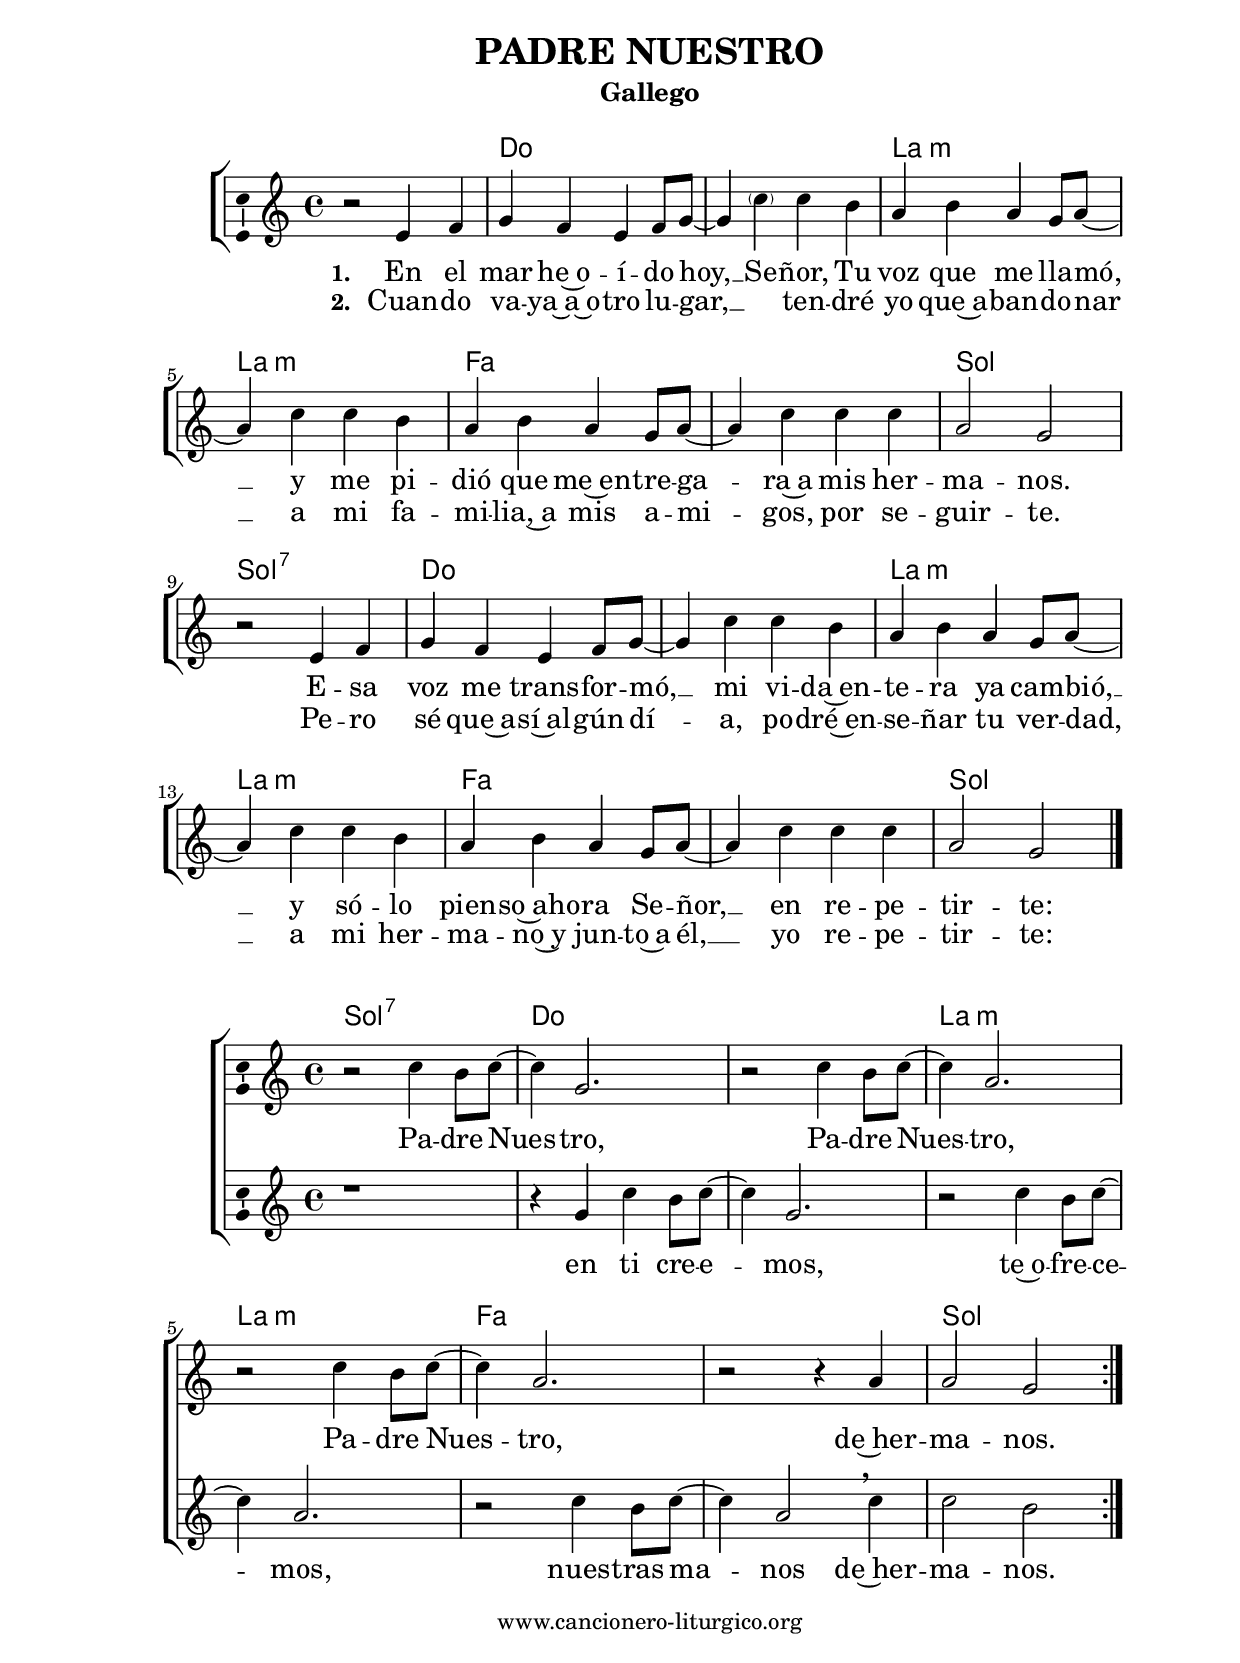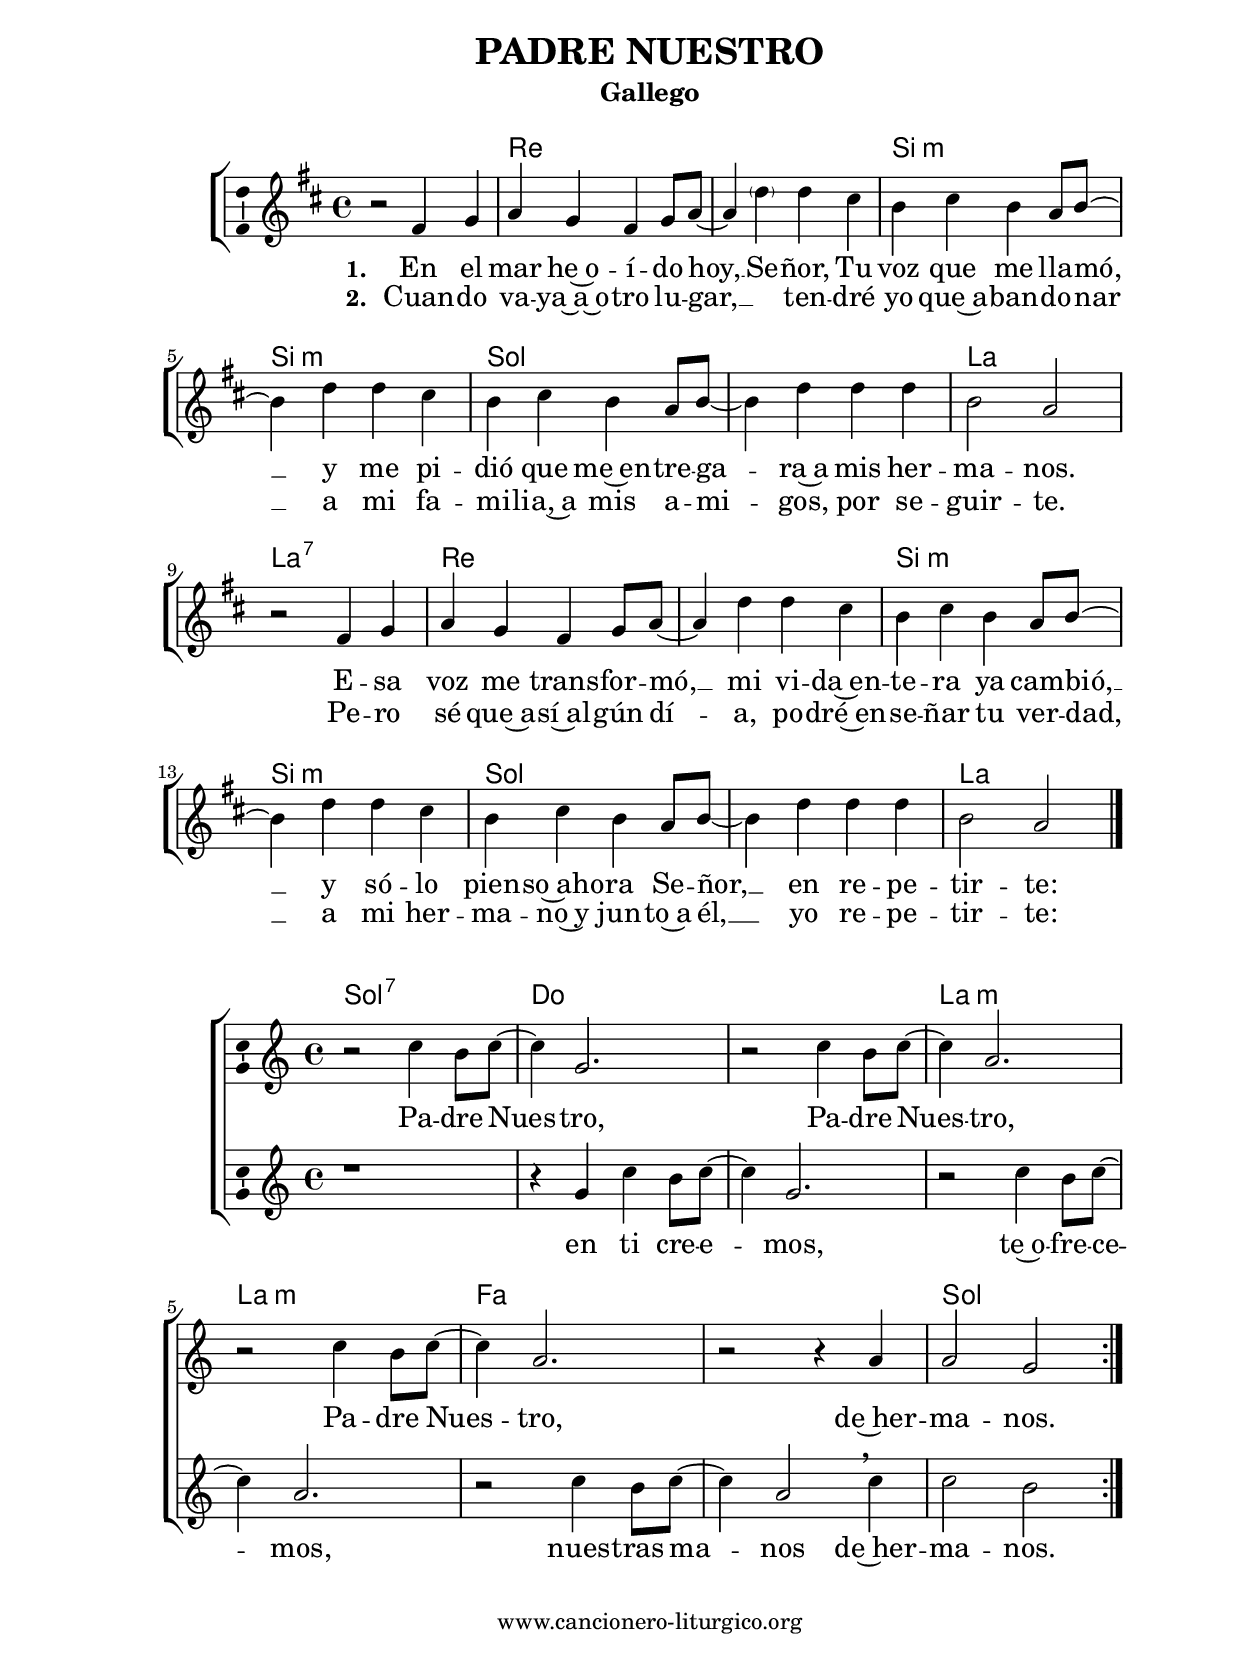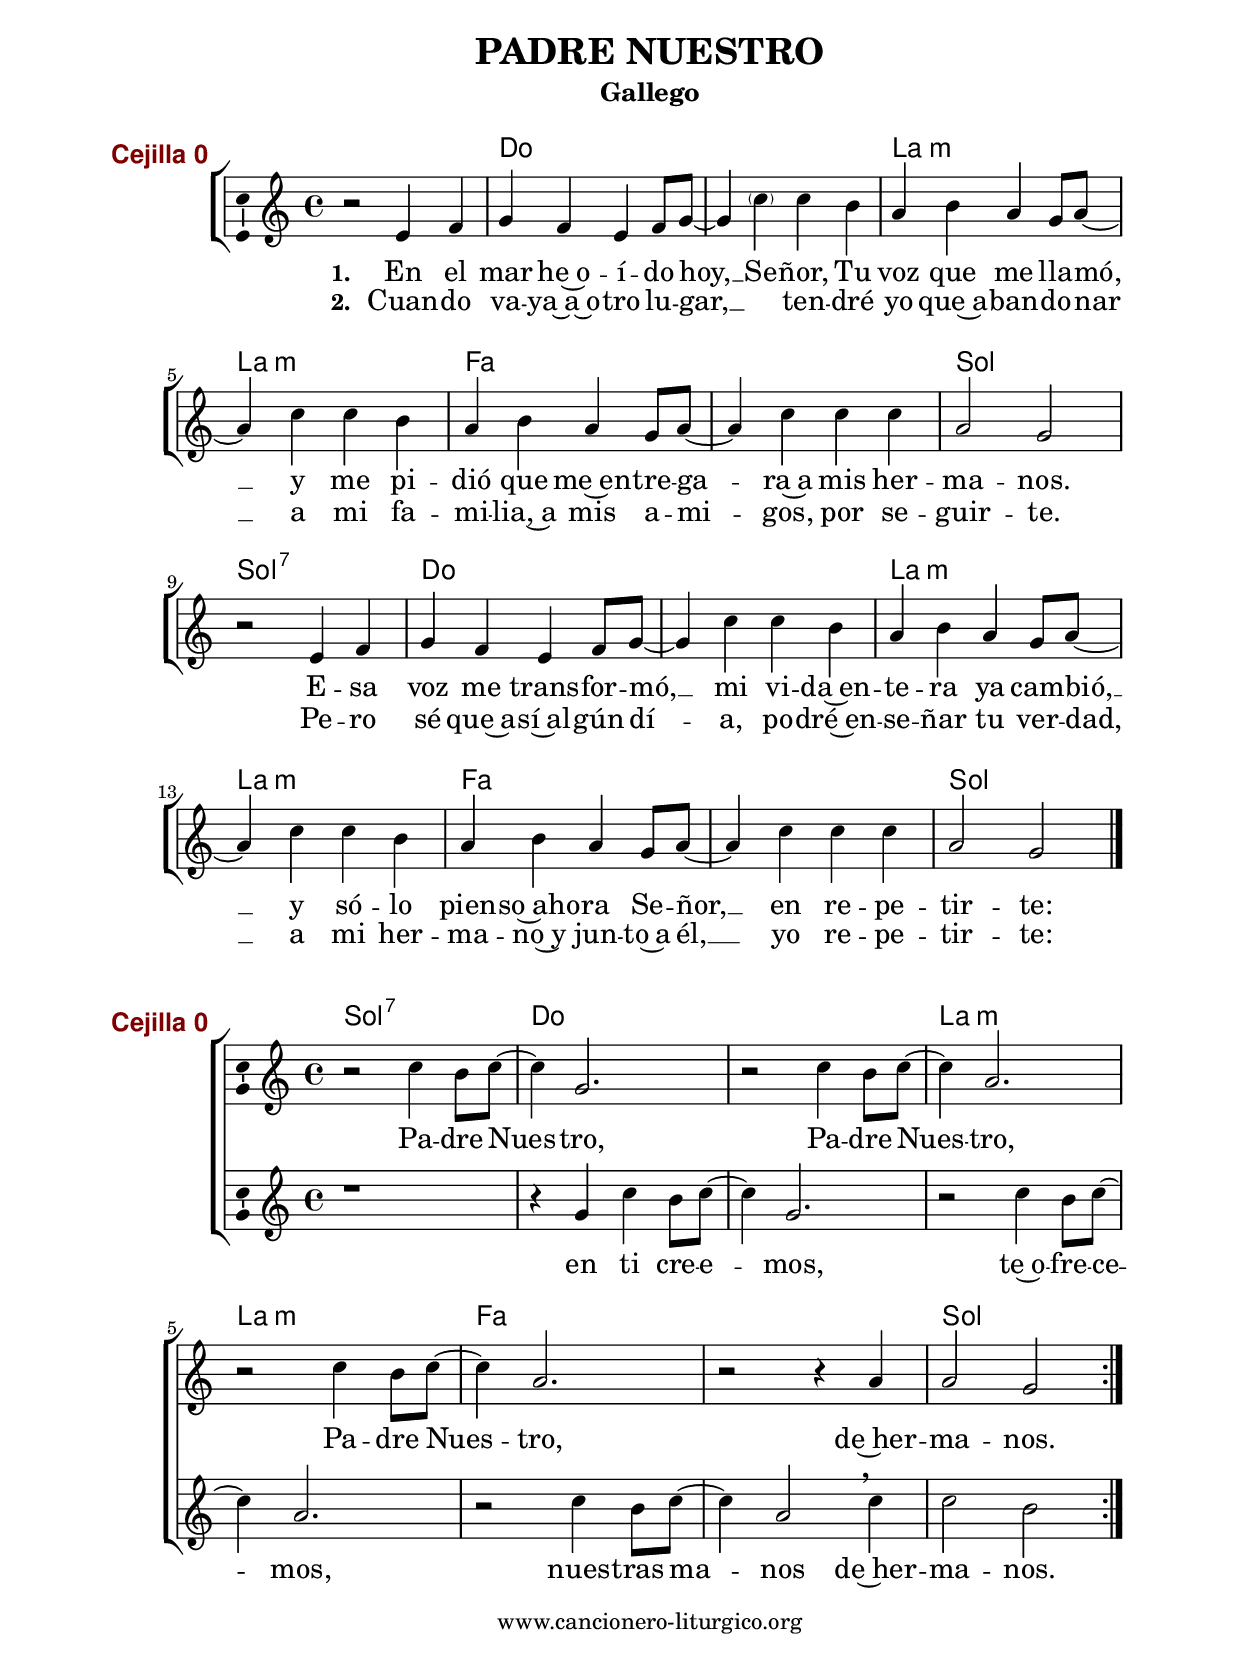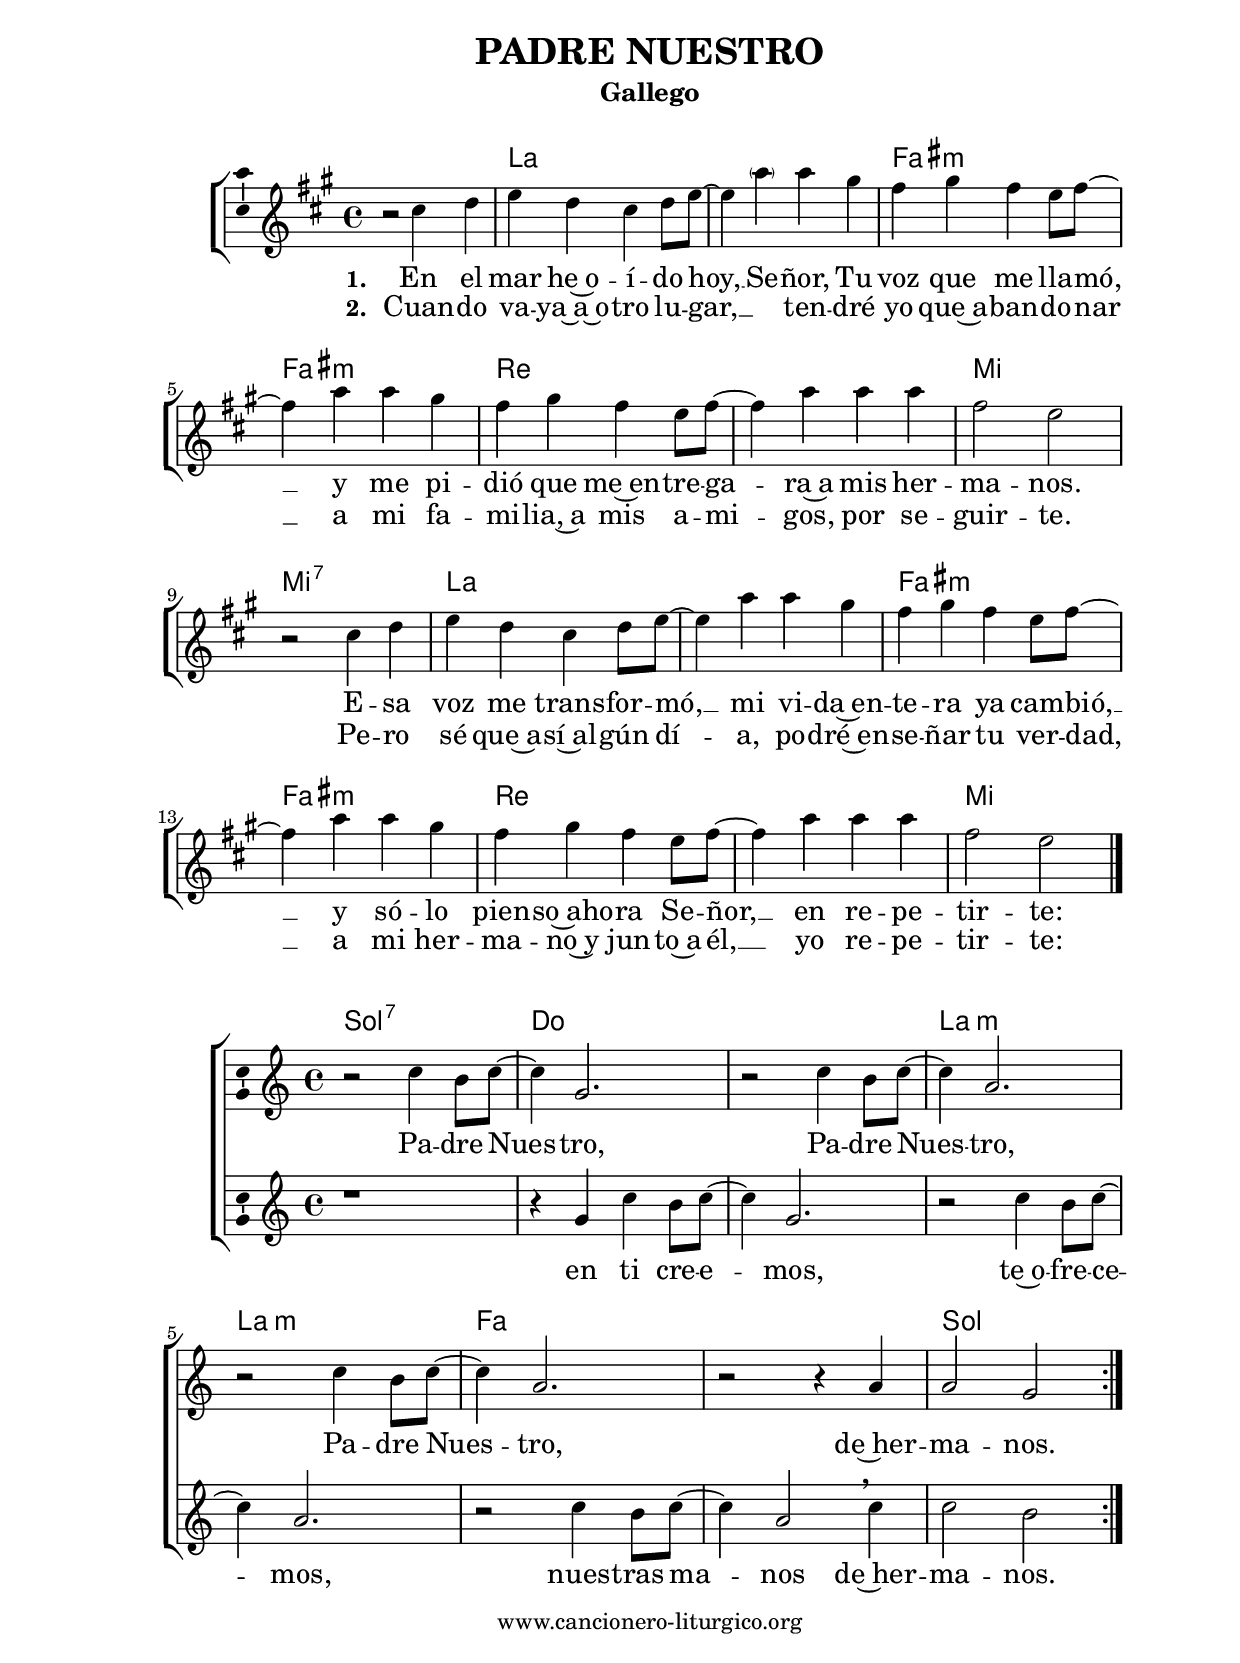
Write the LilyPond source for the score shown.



%versión de lilypond para la que se ha escrito esta partitura:
\version "2.16.0"

	%Tamaño papel
	#(set-default-paper-size "a4")
	%Tamaño partitura
	#(set-global-staff-size 20)
	%No responde al pulsar sobre una nota
	#(ly:set-option 'point-and-click #f)

%parámetros del encabezamiento:
\header {
	title = "PADRE NUESTRO"
	subtitle = "Gallego"
	composer = ""
	poet = ""
%	meter = "Tono original: Do M"
	arranger = ""
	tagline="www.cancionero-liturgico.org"
%	copyright="Editado con LilyPond para Linux"
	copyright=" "
	tiempo = ""
	usos = "Padrenuestro"
	letra = ""
	}

%parámetros asociados al papel:
\paper  {
	oddHeaderMarkup = \markup {\fill-line { \on-the-fly #not-first-page \fromproperty #'header:title \on-the-fly #not-first-page \fromproperty #'header:composer }}
	evenHeaderMarkup = \markup {\fill-line { \fromproperty #'header:composer \fromproperty #'header:title }}
	#(set-paper-size "a4")
	print-page-number = ##f
	first-page-number = 1
	print-first-page-number = ##f
%	head-separation = 3.0 \cm
	top-margin = 2.0 \cm
	bottom-margin = 0.5\cm
%%%	bottom-margin = -1.0\cm
	left-margin = 3.0 \cm
	line-width = 16.0 \cm 
	indent = 8\mm
	interscoreline = 2.\mm
	between-system-space = 15\mm
%	para que las partituras no llenen la hoja:
	ragged-bottom = ##t
%	idem para la última hoja:
	ragged-last-bottom = ##f
%	para que las partituras llenen el ancho del papel:
	ragged-last = ##f
	after-title-space = 2.5 \cm
page-count=1
%system-count=14

	%Flexible Vertical Spacing
%	markup-markup-spacing =
%	#'((basic-distance . 15) (minimum-distance . 15) (padding . 3))
	markup-system-spacing =
	#'((basic-distance . 15) (minimum-distance . 15) (padding . 3))
	system-system-spacing =
	#'((basic-distance . 15) (minimum-distance . 15) (padding . 3))
	score-system-spacing =
	#'((basic-distance . 15) (minimum-distance . 15) (padding . 5))
%	top-system-spacing = % header
%	#'((basic-distance . 8) (minimum-distance . 0) (padding . 0))
%	top-markup-spacing =
%	#'((basic-distance . 20) (minimum-distance . 20) (padding . 0))
	last-bottom-spacing = % footer
	#'((basic-distance . 5) (minimum-distance . 5) (padding . 0))
%	score-markup-spacing =
%	#'((basic-distance . 16) (minimum-distance . 13) (padding . 0))

	}


%parámetros que afectan a toda la partitura:
global =  {
	%clave de sol (G):
	\clef G
	%armadura:
%	\transpose aes g
	\key c \major
	\tempo 4=120
	\set Score.tempoHideNote = ##t
	}


acordes = {
	\italianChords
	\chordmode {
%	\transpose aes g
{

s1
c1 c a:m a:m f f g
g1:7
c1 c a:m a:m f f g

	}
	}
}

acordespoli = {
	\italianChords
	\chordmode {
%	\transpose aes g
{

\repeat volta 2 {
g1:7
c1 c a:m a:m f f g
}

}
}
}


melodia = 
%	\transpose aes g
{
\time 4/4

\relative c'{

r2 e4 f
g4 f e f8 g~
g4 \parenthesize c c b
a4 b a g8 a~
a4 c c b
a4 b a g8 a~
a4 c c c
a2 g

r2 e4 f
g4 f e f8 g~
g4 c c b
a4 b a g8 a~
a4 c c b
a4 b a g8 a~
a4 c c c
a2 g

\bar "|."

}
}


melopoliuno = 
%	\transpose aes g
{

\time 4/4

\relative c''{

\repeat volta 2 {
r2 c4 b8 c~
c4 g2.

r2 c4 b8 c~
c4 a2.

r2 c4 b8 c~
c4 a2.

r2 r4 a4
a2 g
}

%\bar "|."
}
}


melopolidos = 
%	\transpose aes g
{

\time 4/4

\relative c''{

\repeat volta 2 {
r1
r4 g c b8 c~
c4 g2.

r2 c4 b8 c~
c4 a2.

r2 c4 b8 c~
c4 a2 \breathe c4
c2 b
}

%\bar "|."
}
}


texto = \lyricmode {

\set stanza =#"1. " En el mar he~o -- í -- do hoy, __
Se -- ñor, Tu voz que me lla -- mó, __
y me pi -- dió que me~en -- tre -- ga -- ra~a
mis her -- ma -- nos.

E -- sa voz me trans -- for -- mó, __
mi vi -- da~en -- te -- ra ya cam -- bió, __
y só -- lo pien -- so~aho -- ra Se -- ñor, __
en re -- pe -- tir -- te:

}

textodos = \lyricmode {

\set stanza =#"2. " Cuan -- do va -- ya~a~o -- tro lu -- gar, __
"  " ten -- dré yo que~a -- ban -- do -- nar __
a mi fa -- mi -- lia,~a mis a -- mi -- gos,
por se -- guir -- te.

Pe -- ro sé que~a -- sí~al -- gún dí -- a,
po -- dré~en -- se -- ñar tu ver -- dad, __
a mi her -- ma -- no~y jun -- to~a él, __
yo re -- pe -- tir -- te:

}

textopoliuno = \lyricmode {

Pa -- dre Nues -- tro,
Pa -- dre Nues -- tro,
Pa -- dre Nues -- tro,
de~her -- ma -- nos.

	}

textopolidos = \lyricmode {

en ti cre -- e -- mos,
te~o -- fre -- ce -- mos,
nues -- tras ma -- nos
de~her -- ma -- nos.

	}


acordesStaff = \context ChordNames = acordesStaff <<
	\set chordChanges = ##t
	\acordes
	>>

acordespoliStaff = \context ChordNames = acordespoliStaff <<
	\set chordChanges = ##t
	\acordespoli
	>>


%%%%%%%%%%%%%%%%%%%%%%%%%%%%%%%%%%% CEJILLA %%%%%%%%%%%%%%%%%%%%%%%%%%%%%%%%%%%
acordescejilla = {
%%%	\override ChordNames.ChordName #'font-size = #-1
%%%	\override ChordNames.ChordName #'font-series = #'bold
	\transpose c c {
		\acordes
		}
	}

acordescejillaStaff = \context ChordNames = acordescejillaStaff <<
	\set Staff.instrumentName = \markup \with-color #darkred \larger \bold \sans "Cejilla 0"
	\set chordChanges = ##t
	\acordescejilla
	>>
acordespolicejilla = {
%%%	\override ChordNames.ChordName #'font-size = #-1
%%%	\override ChordNames.ChordName #'font-series = #'bold
	\transpose c c {
		\acordespoli
		}
	}

acordespolicejillaStaff = \context ChordNames = acordespolicejillaStaff <<
	\set Staff.instrumentName = \markup \with-color #darkred \larger \bold \sans "Cejilla 0"
	\set chordChanges = ##t
	\acordespolicejilla
	>>
%%%%%%%%%%%%%%%%%%%%%%%%%%%%%%%%%%% CEJILLA %%%%%%%%%%%%%%%%%%%%%%%%%%%%%%%%%%%


vozStaff = \context Voice = vozStaff
\with {\consists "Ambitus_engraver"}
<<
%	\set Staff.instrumentName = ""
%	\set Staff.shortInstrumentName = ""
%	\set Staff.midiInstrument = #"clarinet"
%	\set Staff.midiInstrument = #"cello"
	\set Staff.midiInstrument = #"flute"
%	\set Staff.midiInstrument = #"electric guitar (jazz)"
%	\set Staff.midiInstrument = #"english horn"
%	\set Staff.midiInstrument = #"violin"
%	\set Staff.midiInstrument = #"glockenspiel"
	\set Staff.midiMinimumVolume = #0.7
	\set Staff.midiMaximumVolume = #0.9
	\global
	\melodia
	>>

vozpoliunoStaff = \context Voice = vozpoliunoStaff
\with {\consists "Ambitus_engraver"}
<<
%	\set Staff.instrumentName = ""
%	\set Staff.shortInstrumentName = ""
%	\set Staff.midiInstrument = #"clarinet"
%	\set Staff.midiInstrument = #"cello"
	\set Staff.midiInstrument = #"flute"
%	\set Staff.midiInstrument = #"electric guitar (jazz)"
%	\set Staff.midiInstrument = #"english horn"
%	\set Staff.midiInstrument = #"violin"
%	\set Staff.midiInstrument = #"glockenspiel"
	\set Staff.midiMinimumVolume = #0.7
	\set Staff.midiMaximumVolume = #0.9
	\global
	\melopoliuno
	>>

vozpolidosStaff = \context Voice = vozpolidosStaff
\with {\consists "Ambitus_engraver"}
<<
%	\set Staff.instrumentName = ""
%	\set Staff.shortInstrumentName = ""
%	\set Staff.midiInstrument = #"clarinet"
%	\set Staff.midiInstrument = #"cello"
	\set Staff.midiInstrument = #"flute"
%	\set Staff.midiInstrument = #"electric guitar (jazz)"
%	\set Staff.midiInstrument = #"english horn"
%	\set Staff.midiInstrument = #"violin"
%	\set Staff.midiInstrument = #"glockenspiel"
	\set Staff.midiMinimumVolume = #0.7
	\set Staff.midiMaximumVolume = #0.9
	\global
	\melopolidos
	>>


textoStaff = \context Lyrics = textoStaff <<
	\lyricsto vozStaff \texto
	>>

textodosStaff = \context Lyrics = textodosStaff <<
	\lyricsto vozStaff \textodos
	>>

textopoliunoStaff = \context Lyrics = textopoliunoStaff <<
	\lyricsto vozpoliunoStaff \textopoliuno
	>>

textopolidosStaff = \context Lyrics = textopolidosStaff <<
	\lyricsto vozpolidosStaff \textopolidos
	>>


\book {
	\score {
		\context ChoirStaff {
			\override StaffGroup.SystemStartBracket #'collapse-height = #1
			\override Score.SystemStartBar #'collapse-height = #1
			<<
			\acordesStaff
			\vozStaff
			\textoStaff
			\textodosStaff
			>>
			}
		\layout {
	    		\context {
				\Lyrics
				\override LyricText #'font-size = #2
				}
	   		 \context {
				\Score
				\override StaffSymbol #'staff-space = #(magstep +3)
				}
			}
		}
	\score {
		\context ChoirStaff {
%			\override StaffGroup.SystemStartBracket #'collapse-height = #1
%			\override Score.SystemStartBar #'collapse-height = #1
			<<
			\acordespoliStaff
			\vozpoliunoStaff
			\textopoliunoStaff
			\vozpolidosStaff
			\textopolidosStaff
			>>
			}
		\layout {
	    		\context {
				\Lyrics
				\override LyricText #'font-size = #2
				}
	   		 \context {
				\Score
				\override StaffSymbol #'staff-space = #(magstep +3)
				}
			}
		}
	\score {
		\unfoldRepeats
		\context ChoirStaff {
			<<
			\acordesStaff
			\vozStaff
			>>
			<<
			\acordespoliStaff
			\vozpoliunoStaff
			\vozpolidosStaff
			>>
			}
		\midi {
	  		\context {
	  			\Score
				tempoWholesPerMinute = #(ly:make-moment 70 4)
				}
			}
		}
	}


%Partitura para guitarra
#(define output-suffix "G")
\book {
	\score {
		\context ChoirStaff {
			\override StaffGroup.SystemStartBracket #'collapse-height = #1
			\override Score.SystemStartBar #'collapse-height = #1
			<<
			\acordescejillaStaff
			\vozStaff
			\textoStaff
			\textodosStaff
			>>
			}
		\layout {
%%%%%%%%%%%%%%%%%%%%%%%%%%%%%%%%%%% CEJILLA %%%%%%%%%%%%%%%%%%%%%%%%%%%%%%%%%%%
			\context {
				\ChordNames \consists Instrument_name_engraver
				}
%%%%%%%%%%%%%%%%%%%%%%%%%%%%%%%%%%% CEJILLA %%%%%%%%%%%%%%%%%%%%%%%%%%%%%%%%%%%
	    		\context {
				\Lyrics
				\override LyricText #'font-size = #2
				}
	   		 \context {
				\Score
				\override StaffSymbol #'staff-space = #(magstep +3)
				}
			}
		}
	\score {
		\context ChoirStaff {
%			\override StaffGroup.SystemStartBracket #'collapse-height = #1
%			\override Score.SystemStartBar #'collapse-height = #1
			<<
			\acordespolicejillaStaff
			\vozpoliunoStaff
			\textopoliunoStaff
			\vozpolidosStaff
			\textopolidosStaff
			>>
			}
		\layout {
%%%%%%%%%%%%%%%%%%%%%%%%%%%%%%%%%%% CEJILLA %%%%%%%%%%%%%%%%%%%%%%%%%%%%%%%%%%%
			\context {
				\ChordNames \consists Instrument_name_engraver
				}
%%%%%%%%%%%%%%%%%%%%%%%%%%%%%%%%%%% CEJILLA %%%%%%%%%%%%%%%%%%%%%%%%%%%%%%%%%%%
	    		\context {
				\Lyrics
				\override LyricText #'font-size = #2
				}
	   		 \context {
				\Score
				\override StaffSymbol #'staff-space = #(magstep +3)
				}
			}
		}
	}


#(define output-suffix "C")
\book {
	\score {
		\context ChoirStaff {
			\override StaffGroup.SystemStartBracket #'collapse-height = #1
			\override Score.SystemStartBar #'collapse-height = #1
\transpose c d
			<<
			\acordesStaff
			\vozStaff
			\textoStaff
			\textodosStaff
			>>
			}
		\layout {
	    		\context {
				\Lyrics
				\override LyricText #'font-size = #2
				}
	   		 \context {
				\Score
				\override StaffSymbol #'staff-space = #(magstep +3)
				}
			}
		}
	\score {
		\context ChoirStaff {
%			\override StaffGroup.SystemStartBracket #'collapse-height = #1
%			\override Score.SystemStartBar #'collapse-height = #1
			<<
			\acordespoliStaff
			\vozpoliunoStaff
			\textopoliunoStaff
			\vozpolidosStaff
			\textopolidosStaff
			>>
			}
		\layout {
	    		\context {
				\Lyrics
				\override LyricText #'font-size = #2
				}
	   		 \context {
				\Score
				\override StaffSymbol #'staff-space = #(magstep +3)
				}
			}
		}
	}


#(define output-suffix "S")
\book {
	\score {
		\context ChoirStaff {
			\override StaffGroup.SystemStartBracket #'collapse-height = #1
			\override Score.SystemStartBar #'collapse-height = #1
\transpose c a
			<<
			\acordesStaff
			\vozStaff
			\textoStaff
			\textodosStaff
			>>
			}
		\layout {
	    		\context {
				\Lyrics
				\override LyricText #'font-size = #2
				}
	   		 \context {
				\Score
				\override StaffSymbol #'staff-space = #(magstep +3)
				}
			}
		}
	\score {
		\context ChoirStaff {
%			\override StaffGroup.SystemStartBracket #'collapse-height = #1
%			\override Score.SystemStartBar #'collapse-height = #1
			<<
			\acordespoliStaff
			\vozpoliunoStaff
			\textopoliunoStaff
			\vozpolidosStaff
			\textopolidosStaff
			>>
			}
		\layout {
	    		\context {
				\Lyrics
				\override LyricText #'font-size = #2
				}
	   		 \context {
				\Score
				\override StaffSymbol #'staff-space = #(magstep +3)
				}
			}
		}
	}


